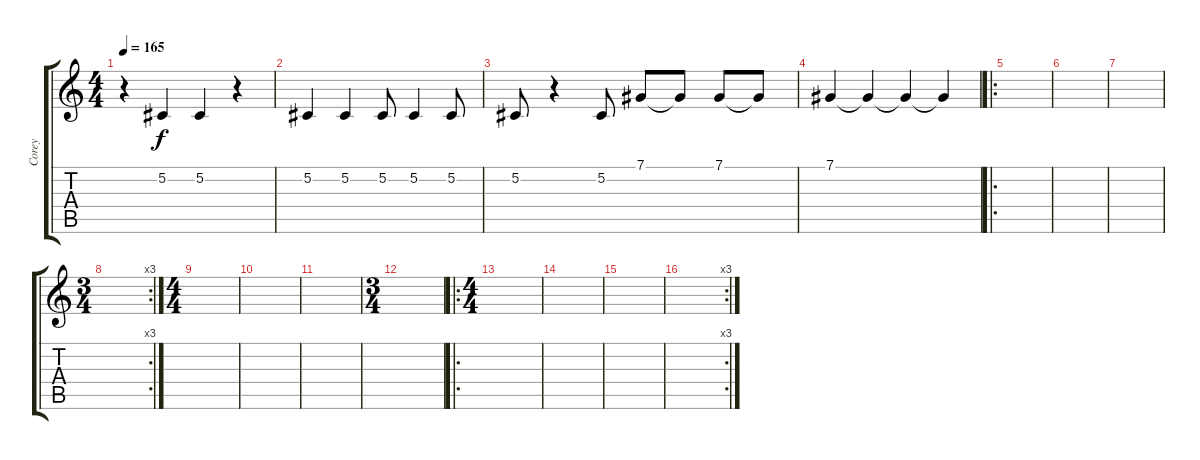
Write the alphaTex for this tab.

\track ("Corey" "Corey") {instrument lead6voice}
\staff {score tabs}
\tuning (Db4 Ab3 E3 B2 Gb2 B1) {hide}
\ts (4 4)
\tempo 165
\clef g2
\ks c
r.4{dy f} 5.2.4 5.2.4 r.4 |
5.2.4 5.2.4 5.2.8 5.2.4 5.2.8 |
5.2.8 r.4 5.2.8 7.1.8 7.1{t}.8 7.1.8 7.1{t}.8 |
7.1.4 7.1{t}.4 7.1{t}.4 7.1{t}.4 |
\ro
|
|
|
\rc 3
\ts (3 4)
|
\ts (4 4)
|
|
|
\ts (3 4)
|
\ro
\ts (4 4)
|
|
|
\rc 3
